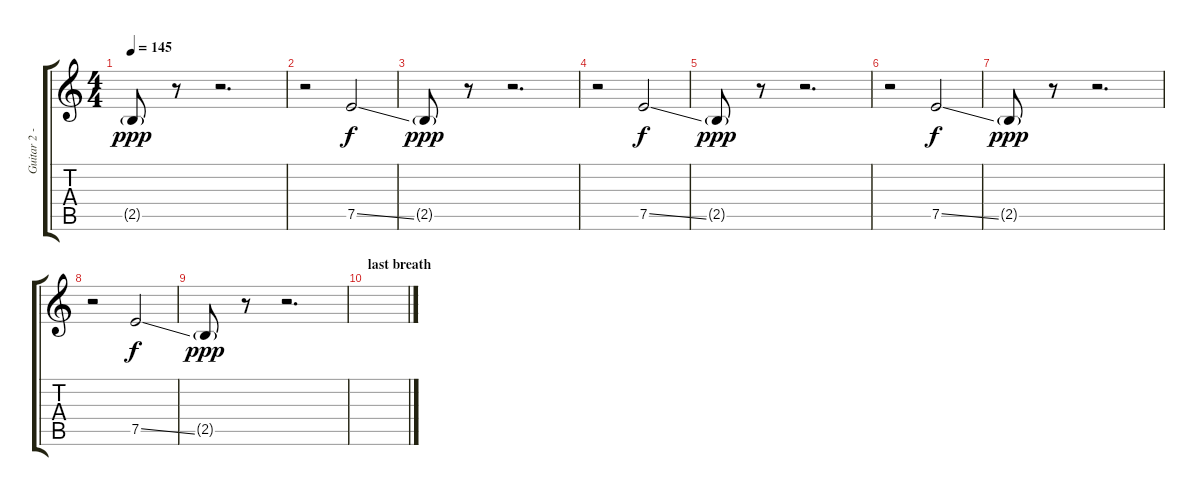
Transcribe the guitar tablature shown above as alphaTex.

\track ("Guitar 2 - leads" "Guitar 2 -") {instrument distortionguitar}
\staff {score tabs}
\tuning (E4 B3 G3 D3 A2 E2) {hide}
\ts (4 4)
\tempo 145
\clef g2
\ks c
2.5{g}.8{dy ppp} r.8 r.2{d} |
r.2 7.5{ss}.2{dy f} |
2.5{g}.8{dy ppp} r.8 r.2{d} |
r.2 7.5{ss}.2{dy f} |
2.5{g}.8{dy ppp} r.8 r.2{d} |
r.2 7.5{ss}.2{dy f} |
2.5{g}.8{dy ppp} r.8 r.2{d} |
r.2 7.5{ss}.2{dy f} |
2.5{g}.8{dy ppp} r.8 r.2{d} |
\section ("" "last breath")
